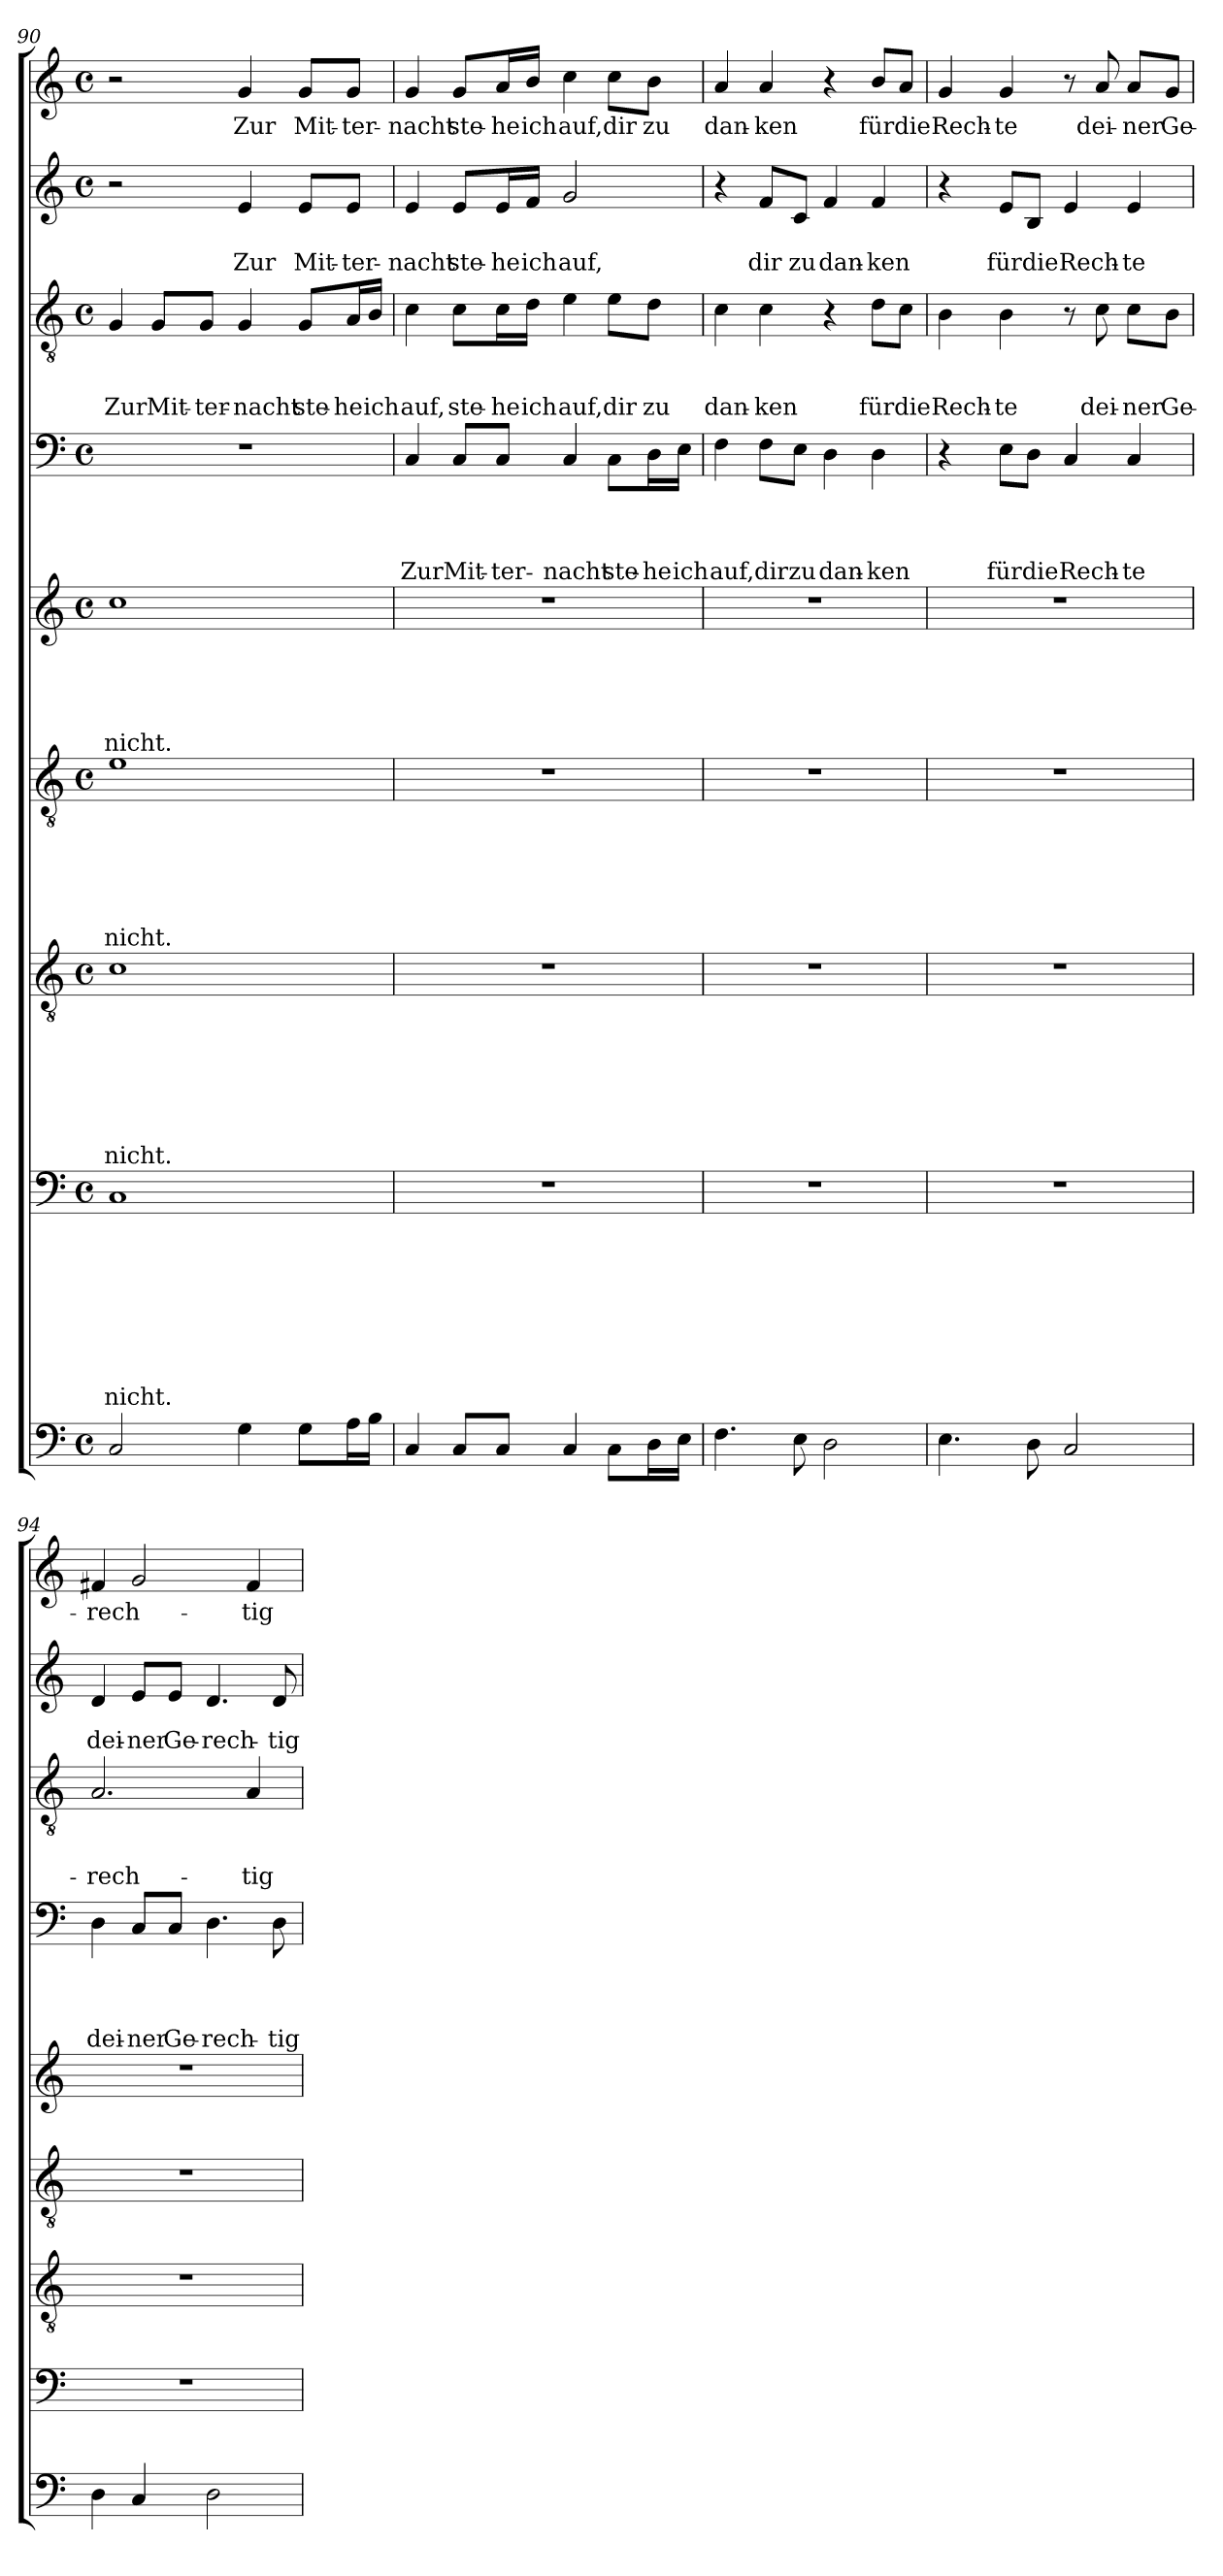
**kern	**kern	**text	**text	**text	**text	**text	**text	**text	**text	**kern	**text	**text	**text	**text	**text	**text	**text	**kern	**text	**text	**text	**text	**text	**text	**kern	**text	**text	**text	**text	**text	**kern	**text	**text	**text	**text	**kern	**text	**text	**text	**kern	**text	**text	**kern	**text
*part9	*part8	*part8	*part8	*part8	*part8	*part8	*part8	*part8	*part8	*part7	*part7	*part7	*part7	*part7	*part7	*part7	*part7	*part6	*part6	*part6	*part6	*part6	*part6	*part6	*part5	*part5	*part5	*part5	*part5	*part5	*part4	*part4	*part4	*part4	*part4	*part3	*part3	*part3	*part3	*part2	*part2	*part2	*part1	*part1
*staff9	*staff8	*staff8	*staff8	*staff8	*staff8	*staff8	*staff8	*staff8	*staff8	*staff7	*staff7	*staff7	*staff7	*staff7	*staff7	*staff7	*staff7	*staff6	*staff6	*staff6	*staff6	*staff6	*staff6	*staff6	*staff5	*staff5	*staff5	*staff5	*staff5	*staff5	*staff4	*staff4	*staff4	*staff4	*staff4	*staff3	*staff3	*staff3	*staff3	*staff2	*staff2	*staff2	*staff1	*staff1
!!LO:PB:g=z
*clefF4	*clefF4	*	*	*	*	*	*	*	*	*clefGv2	*	*	*	*	*	*	*	*clefGv2	*	*	*	*	*	*	*clefG2	*	*	*	*	*	*clefF4	*	*	*	*	*clefGv2	*	*	*	*clefG2	*	*	*clefG2	*
*k[]	*k[]	*	*	*	*	*	*	*	*	*k[]	*	*	*	*	*	*	*	*k[]	*	*	*	*	*	*	*k[]	*	*	*	*	*	*k[]	*	*	*	*	*k[]	*	*	*	*k[]	*	*	*k[]	*
*C:	*C:	*	*	*	*	*	*	*	*	*C:	*	*	*	*	*	*	*	*C:	*	*	*	*	*	*	*C:	*	*	*	*	*	*C:	*	*	*	*	*C:	*	*	*	*C:	*	*	*C:	*
*M4/4	*M4/4	*	*	*	*	*	*	*	*	*M4/4	*	*	*	*	*	*	*	*M4/4	*	*	*	*	*	*	*M4/4	*	*	*	*	*	*M4/4	*	*	*	*	*M4/4	*	*	*	*M4/4	*	*	*M4/4	*
*met(c)	*met(c)	*	*	*	*	*	*	*	*	*met(c)	*	*	*	*	*	*	*	*met(c)	*	*	*	*	*	*	*met(c)	*	*	*	*	*	*met(c)	*	*	*	*	*met(c)	*	*	*	*met(c)	*	*	*met(c)	*
=90	=90	=90	=90	=90	=90	=90	=90	=90	=90	=90	=90	=90	=90	=90	=90	=90	=90	=90	=90	=90	=90	=90	=90	=90	=90	=90	=90	=90	=90	=90	=90	=90	=90	=90	=90	=90	=90	=90	=90	=90	=90	=90	=90	=90
!	!	!	!	!	!	!	!	!	!LO:LY:b	!	!	!	!	!	!	!	!LO:LY:b	!	!	!	!	!	!	!LO:LY:b	!	!	!	!	!	!LO:LY:b	!	!	!	!	!	!	!	!	!LO:LY:b	!	!	!	!	!
2C/	1C	.	.	.	.	.	.	.	nicht.	1c	.	.	.	.	.	.	nicht.	1e	.	.	.	.	.	nicht.	1cc	.	.	.	.	nicht.	1r	.	.	.	.	4G/	.	.	Zur	2r	.	.	2r	.
!	!	!	!	!	!	!	!	!	!	!	!	!	!	!	!	!	!	!	!	!	!	!	!	!	!	!	!	!	!	!	!	!	!	!	!	!	!	!	!LO:LY:b	!	!	!	!	!
.	.	.	.	.	.	.	.	.	.	.	.	.	.	.	.	.	.	.	.	.	.	.	.	.	.	.	.	.	.	.	.	.	.	.	.	8G/L	.	.	Mit-	.	.	.	.	.
!	!	!	!	!	!	!	!	!	!	!	!	!	!	!	!	!	!	!	!	!	!	!	!	!	!	!	!	!	!	!	!	!	!	!	!	!	!	!	!LO:LY:b	!	!	!	!	!
.	.	.	.	.	.	.	.	.	.	.	.	.	.	.	.	.	.	.	.	.	.	.	.	.	.	.	.	.	.	.	.	.	.	.	.	8G/J	.	.	-ter-	.	.	.	.	.
!	!	!	!	!	!	!	!	!	!	!	!	!	!	!	!	!	!	!	!	!	!	!	!	!	!	!	!	!	!	!	!	!	!	!	!	!	!	!	!LO:LY:b	!	!	!LO:LY:b	!	!LO:LY:b
4G\	.	.	.	.	.	.	.	.	.	.	.	.	.	.	.	.	.	.	.	.	.	.	.	.	.	.	.	.	.	.	.	.	.	.	.	4G/	.	.	-nacht	4e/	.	Zur	4g/	Zur
!	!	!	!	!	!	!	!	!	!	!	!	!	!	!	!	!	!	!	!	!	!	!	!	!	!	!	!	!	!	!	!	!	!	!	!	!	!	!	!LO:LY:b	!	!	!LO:LY:b	!	!LO:LY:b
8G\L	.	.	.	.	.	.	.	.	.	.	.	.	.	.	.	.	.	.	.	.	.	.	.	.	.	.	.	.	.	.	.	.	.	.	.	8G/L	.	.	ste-	8e/L	.	Mit-	8g/L	Mit-
!	!	!	!	!	!	!	!	!	!	!	!	!	!	!	!	!	!	!	!	!	!	!	!	!	!	!	!	!	!	!	!	!	!	!	!	!	!	!	!LO:LY:b	!	!	!LO:LY:b	!	!LO:LY:b
16A\L	.	.	.	.	.	.	.	.	.	.	.	.	.	.	.	.	.	.	.	.	.	.	.	.	.	.	.	.	.	.	.	.	.	.	.	16A/L	.	.	-he	8e/J	.	-ter-	8g/J	-ter-
!	!	!	!	!	!	!	!	!	!	!	!	!	!	!	!	!	!	!	!	!	!	!	!	!	!	!	!	!	!	!	!	!	!	!	!	!	!	!	!LO:LY:b	!	!	!	!	!
16B\JJ	.	.	.	.	.	.	.	.	.	.	.	.	.	.	.	.	.	.	.	.	.	.	.	.	.	.	.	.	.	.	.	.	.	.	.	16B/JJ	.	.	ich	.	.	.	.	.
=91	=91	=91	=91	=91	=91	=91	=91	=91	=91	=91	=91	=91	=91	=91	=91	=91	=91	=91	=91	=91	=91	=91	=91	=91	=91	=91	=91	=91	=91	=91	=91	=91	=91	=91	=91	=91	=91	=91	=91	=91	=91	=91	=91	=91
!	!	!	!	!	!	!	!	!	!	!	!	!	!	!	!	!	!	!	!	!	!	!	!	!	!	!	!	!	!	!	!	!	!	!	!LO:LY:b	!	!	!	!LO:LY:b	!	!	!LO:LY:b	!	!LO:LY:b
4C/	1r	.	.	.	.	.	.	.	.	1r	.	.	.	.	.	.	.	1r	.	.	.	.	.	.	1r	.	.	.	.	.	4C/	.	.	.	Zur	4c\	.	.	auf,	4e/	.	-nacht	4g/	-nacht
!	!	!	!	!	!	!	!	!	!	!	!	!	!	!	!	!	!	!	!	!	!	!	!	!	!	!	!	!	!	!	!	!	!	!	!LO:LY:b	!	!	!	!LO:LY:b	!	!	!LO:LY:b	!	!LO:LY:b
8C/L	.	.	.	.	.	.	.	.	.	.	.	.	.	.	.	.	.	.	.	.	.	.	.	.	.	.	.	.	.	.	8C/L	.	.	.	Mit-	8c\L	.	.	ste-	8e/L	.	ste-	8g/L	ste-
!	!	!	!	!	!	!	!	!	!	!	!	!	!	!	!	!	!	!	!	!	!	!	!	!	!	!	!	!	!	!	!	!	!	!	!LO:LY:b	!	!	!	!LO:LY:b	!	!	!LO:LY:b	!	!LO:LY:b
8C/J	.	.	.	.	.	.	.	.	.	.	.	.	.	.	.	.	.	.	.	.	.	.	.	.	.	.	.	.	.	.	8C/J	.	.	.	-ter-	16c\L	.	.	-he	16e/L	.	-he	16a/L	-he
!	!	!	!	!	!	!	!	!	!	!	!	!	!	!	!	!	!	!	!	!	!	!	!	!	!	!	!	!	!	!	!	!	!	!	!	!	!	!	!LO:LY:b	!	!	!LO:LY:b	!	!LO:LY:b
.	.	.	.	.	.	.	.	.	.	.	.	.	.	.	.	.	.	.	.	.	.	.	.	.	.	.	.	.	.	.	.	.	.	.	.	16d\JJ	.	.	ich	16f/JJ	.	ich	16b/JJ	ich
!	!	!	!	!	!	!	!	!	!	!	!	!	!	!	!	!	!	!	!	!	!	!	!	!	!	!	!	!	!	!	!	!	!	!	!LO:LY:b	!	!	!	!LO:LY:b	!	!	!LO:LY:b	!	!LO:LY:b
4C/	.	.	.	.	.	.	.	.	.	.	.	.	.	.	.	.	.	.	.	.	.	.	.	.	.	.	.	.	.	.	4C/	.	.	.	-nacht	4e\	.	.	auf,	2g/	.	auf,	4cc\	auf,
!	!	!	!	!	!	!	!	!	!	!	!	!	!	!	!	!	!	!	!	!	!	!	!	!	!	!	!	!	!	!	!	!	!	!	!LO:LY:b	!	!	!	!LO:LY:b	!	!	!	!	!LO:LY:b
8C\L	.	.	.	.	.	.	.	.	.	.	.	.	.	.	.	.	.	.	.	.	.	.	.	.	.	.	.	.	.	.	8C\L	.	.	.	ste-	8e\L	.	.	dir	.	.	.	8cc\L	dir
!	!	!	!	!	!	!	!	!	!	!	!	!	!	!	!	!	!	!	!	!	!	!	!	!	!	!	!	!	!	!	!	!	!	!	!LO:LY:b	!	!	!	!LO:LY:b	!	!	!	!	!LO:LY:b
16D\L	.	.	.	.	.	.	.	.	.	.	.	.	.	.	.	.	.	.	.	.	.	.	.	.	.	.	.	.	.	.	16D\L	.	.	.	-he	8d\J	.	.	zu	.	.	.	8b\J	zu
!	!	!	!	!	!	!	!	!	!	!	!	!	!	!	!	!	!	!	!	!	!	!	!	!	!	!	!	!	!	!	!	!	!	!	!LO:LY:b	!	!	!	!	!	!	!	!	!
16E\JJ	.	.	.	.	.	.	.	.	.	.	.	.	.	.	.	.	.	.	.	.	.	.	.	.	.	.	.	.	.	.	16E\JJ	.	.	.	ich	.	.	.	.	.	.	.	.	.
=92	=92	=92	=92	=92	=92	=92	=92	=92	=92	=92	=92	=92	=92	=92	=92	=92	=92	=92	=92	=92	=92	=92	=92	=92	=92	=92	=92	=92	=92	=92	=92	=92	=92	=92	=92	=92	=92	=92	=92	=92	=92	=92	=92	=92
!	!	!	!	!	!	!	!	!	!	!	!	!	!	!	!	!	!	!	!	!	!	!	!	!	!	!	!	!	!	!	!	!	!	!	!LO:LY:b	!	!	!	!LO:LY:b	!	!	!	!	!LO:LY:b
4.F\	1r	.	.	.	.	.	.	.	.	1r	.	.	.	.	.	.	.	1r	.	.	.	.	.	.	1r	.	.	.	.	.	4F\	.	.	.	auf,	4c\	.	.	dan-	4r	.	.	4a/	dan-
!	!	!	!	!	!	!	!	!	!	!	!	!	!	!	!	!	!	!	!	!	!	!	!	!	!	!	!	!	!	!	!	!	!	!	!LO:LY:b	!	!	!	!LO:LY:b	!	!	!LO:LY:b	!	!LO:LY:b
.	.	.	.	.	.	.	.	.	.	.	.	.	.	.	.	.	.	.	.	.	.	.	.	.	.	.	.	.	.	.	8F\L	.	.	.	dir	4c\	.	.	-ken	8f/L	.	dir	4a/	-ken
!	!	!	!	!	!	!	!	!	!	!	!	!	!	!	!	!	!	!	!	!	!	!	!	!	!	!	!	!	!	!	!	!	!	!	!LO:LY:b	!	!	!	!	!	!	!LO:LY:b	!	!
8E\	.	.	.	.	.	.	.	.	.	.	.	.	.	.	.	.	.	.	.	.	.	.	.	.	.	.	.	.	.	.	8E\J	.	.	.	zu	.	.	.	.	8c/J	.	zu	.	.
!	!	!	!	!	!	!	!	!	!	!	!	!	!	!	!	!	!	!	!	!	!	!	!	!	!	!	!	!	!	!	!	!	!	!	!LO:LY:b	!	!	!	!	!	!	!LO:LY:b	!	!
2D\	.	.	.	.	.	.	.	.	.	.	.	.	.	.	.	.	.	.	.	.	.	.	.	.	.	.	.	.	.	.	4D\	.	.	.	dan-	4r	.	.	.	4f/	.	dan-	4r	.
!	!	!	!	!	!	!	!	!	!	!	!	!	!	!	!	!	!	!	!	!	!	!	!	!	!	!	!	!	!	!	!	!	!	!	!LO:LY:b	!	!	!	!LO:LY:b	!	!	!LO:LY:b	!	!LO:LY:b
.	.	.	.	.	.	.	.	.	.	.	.	.	.	.	.	.	.	.	.	.	.	.	.	.	.	.	.	.	.	.	4D\	.	.	.	-ken	8d\L	.	.	für	4f/	.	-ken	8b/L	für
!	!	!	!	!	!	!	!	!	!	!	!	!	!	!	!	!	!	!	!	!	!	!	!	!	!	!	!	!	!	!	!	!	!	!	!	!	!	!	!LO:LY:b	!	!	!	!	!LO:LY:b
.	.	.	.	.	.	.	.	.	.	.	.	.	.	.	.	.	.	.	.	.	.	.	.	.	.	.	.	.	.	.	.	.	.	.	.	8c\J	.	.	die	.	.	.	8a/J	die
=93	=93	=93	=93	=93	=93	=93	=93	=93	=93	=93	=93	=93	=93	=93	=93	=93	=93	=93	=93	=93	=93	=93	=93	=93	=93	=93	=93	=93	=93	=93	=93	=93	=93	=93	=93	=93	=93	=93	=93	=93	=93	=93	=93	=93
!	!	!	!	!	!	!	!	!	!	!	!	!	!	!	!	!	!	!	!	!	!	!	!	!	!	!	!	!	!	!	!	!	!	!	!	!	!	!	!LO:LY:b	!	!	!	!	!LO:LY:b
4.E\	1r	.	.	.	.	.	.	.	.	1r	.	.	.	.	.	.	.	1r	.	.	.	.	.	.	1r	.	.	.	.	.	4r	.	.	.	.	4B\	.	.	Rech-	4r	.	.	4g/	Rech-
!	!	!	!	!	!	!	!	!	!	!	!	!	!	!	!	!	!	!	!	!	!	!	!	!	!	!	!	!	!	!	!	!	!	!	!LO:LY:b	!	!	!	!LO:LY:b	!	!	!LO:LY:b	!	!LO:LY:b
.	.	.	.	.	.	.	.	.	.	.	.	.	.	.	.	.	.	.	.	.	.	.	.	.	.	.	.	.	.	.	8E\L	.	.	.	für	4B\	.	.	-te	8e/L	.	für	4g/	-te
!	!	!	!	!	!	!	!	!	!	!	!	!	!	!	!	!	!	!	!	!	!	!	!	!	!	!	!	!	!	!	!	!	!	!	!LO:LY:b	!	!	!	!	!	!	!LO:LY:b	!	!
8D\	.	.	.	.	.	.	.	.	.	.	.	.	.	.	.	.	.	.	.	.	.	.	.	.	.	.	.	.	.	.	8D\J	.	.	.	die	.	.	.	.	8B/J	.	die	.	.
!	!	!	!	!	!	!	!	!	!	!	!	!	!	!	!	!	!	!	!	!	!	!	!	!	!	!	!	!	!	!	!	!	!	!	!LO:LY:b	!	!	!	!	!	!	!LO:LY:b	!	!
2C/	.	.	.	.	.	.	.	.	.	.	.	.	.	.	.	.	.	.	.	.	.	.	.	.	.	.	.	.	.	.	4C/	.	.	.	Rech-	8r	.	.	.	4e/	.	Rech-	8r	.
!	!	!	!	!	!	!	!	!	!	!	!	!	!	!	!	!	!	!	!	!	!	!	!	!	!	!	!	!	!	!	!	!	!	!	!	!	!	!	!LO:LY:b	!	!	!	!	!LO:LY:b
.	.	.	.	.	.	.	.	.	.	.	.	.	.	.	.	.	.	.	.	.	.	.	.	.	.	.	.	.	.	.	.	.	.	.	.	8c\	.	.	dei-	.	.	.	8a/	dei-
!	!	!	!	!	!	!	!	!	!	!	!	!	!	!	!	!	!	!	!	!	!	!	!	!	!	!	!	!	!	!	!	!	!	!	!LO:LY:b	!	!	!	!LO:LY:b	!	!	!LO:LY:b	!	!LO:LY:b
.	.	.	.	.	.	.	.	.	.	.	.	.	.	.	.	.	.	.	.	.	.	.	.	.	.	.	.	.	.	.	4C/	.	.	.	-te	8c\L	.	.	-ner	4e/	.	-te	8a/L	-ner
!	!	!	!	!	!	!	!	!	!	!	!	!	!	!	!	!	!	!	!	!	!	!	!	!	!	!	!	!	!	!	!	!	!	!	!	!	!	!	!LO:LY:b	!	!	!	!	!LO:LY:b
.	.	.	.	.	.	.	.	.	.	.	.	.	.	.	.	.	.	.	.	.	.	.	.	.	.	.	.	.	.	.	.	.	.	.	.	8B\J	.	.	Ge-	.	.	.	8g/J	Ge-
!!LO:LB:g=z
=94	=94	=94	=94	=94	=94	=94	=94	=94	=94	=94	=94	=94	=94	=94	=94	=94	=94	=94	=94	=94	=94	=94	=94	=94	=94	=94	=94	=94	=94	=94	=94	=94	=94	=94	=94	=94	=94	=94	=94	=94	=94	=94	=94	=94
!	!	!	!	!	!	!	!	!	!	!	!	!	!	!	!	!	!	!	!	!	!	!	!	!	!	!	!	!	!	!	!	!	!	!	!LO:LY:b	!	!	!	!LO:LY:b	!	!	!LO:LY:b	!	!LO:LY:b
4D\	1r	.	.	.	.	.	.	.	.	1r	.	.	.	.	.	.	.	1r	.	.	.	.	.	.	1r	.	.	.	.	.	4D\	.	.	.	dei-	2.A/	.	.	-rech-	4d/	.	dei-	4f#X/	-rech-
!	!	!	!	!	!	!	!	!	!	!	!	!	!	!	!	!	!	!	!	!	!	!	!	!	!	!	!	!	!	!	!	!	!	!	!LO:LY:b	!	!	!	!	!	!	!LO:LY:b	!	!
4C/	.	.	.	.	.	.	.	.	.	.	.	.	.	.	.	.	.	.	.	.	.	.	.	.	.	.	.	.	.	.	8C/L	.	.	.	-ner	.	.	.	.	8e/L	.	-ner	2g/	.
!	!	!	!	!	!	!	!	!	!	!	!	!	!	!	!	!	!	!	!	!	!	!	!	!	!	!	!	!	!	!	!	!	!	!	!LO:LY:b	!	!	!	!	!	!	!LO:LY:b	!	!
.	.	.	.	.	.	.	.	.	.	.	.	.	.	.	.	.	.	.	.	.	.	.	.	.	.	.	.	.	.	.	8C/J	.	.	.	Ge-	.	.	.	.	8e/J	.	Ge-	.	.
!	!	!	!	!	!	!	!	!	!	!	!	!	!	!	!	!	!	!	!	!	!	!	!	!	!	!	!	!	!	!	!	!	!	!	!LO:LY:b	!	!	!	!	!	!	!LO:LY:b	!	!
2D\	.	.	.	.	.	.	.	.	.	.	.	.	.	.	.	.	.	.	.	.	.	.	.	.	.	.	.	.	.	.	4.D\	.	.	.	-rech-	.	.	.	.	4.d/	.	-rech-	.	.
!	!	!	!	!	!	!	!	!	!	!	!	!	!	!	!	!	!	!	!	!	!	!	!	!	!	!	!	!	!	!	!	!	!	!	!	!	!	!	!LO:LY:b	!	!	!	!	!LO:LY:b
.	.	.	.	.	.	.	.	.	.	.	.	.	.	.	.	.	.	.	.	.	.	.	.	.	.	.	.	.	.	.	.	.	.	.	.	4A/	.	.	-tig-	.	.	.	4f#/	-tig-
!	!	!	!	!	!	!	!	!	!	!	!	!	!	!	!	!	!	!	!	!	!	!	!	!	!	!	!	!	!	!	!	!	!	!	!LO:LY:b	!	!	!	!	!	!	!LO:LY:b	!	!
.	.	.	.	.	.	.	.	.	.	.	.	.	.	.	.	.	.	.	.	.	.	.	.	.	.	.	.	.	.	.	8D\	.	.	.	-tig-	.	.	.	.	8d/	.	-tig-	.	.
=	=	=	=	=	=	=	=	=	=	=	=	=	=	=	=	=	=	=	=	=	=	=	=	=	=	=	=	=	=	=	=	=	=	=	=	=	=	=	=	=	=	=	=	=
*-	*-	*-	*-	*-	*-	*-	*-	*-	*-	*-	*-	*-	*-	*-	*-	*-	*-	*-	*-	*-	*-	*-	*-	*-	*-	*-	*-	*-	*-	*-	*-	*-	*-	*-	*-	*-	*-	*-	*-	*-	*-	*-	*-	*-
